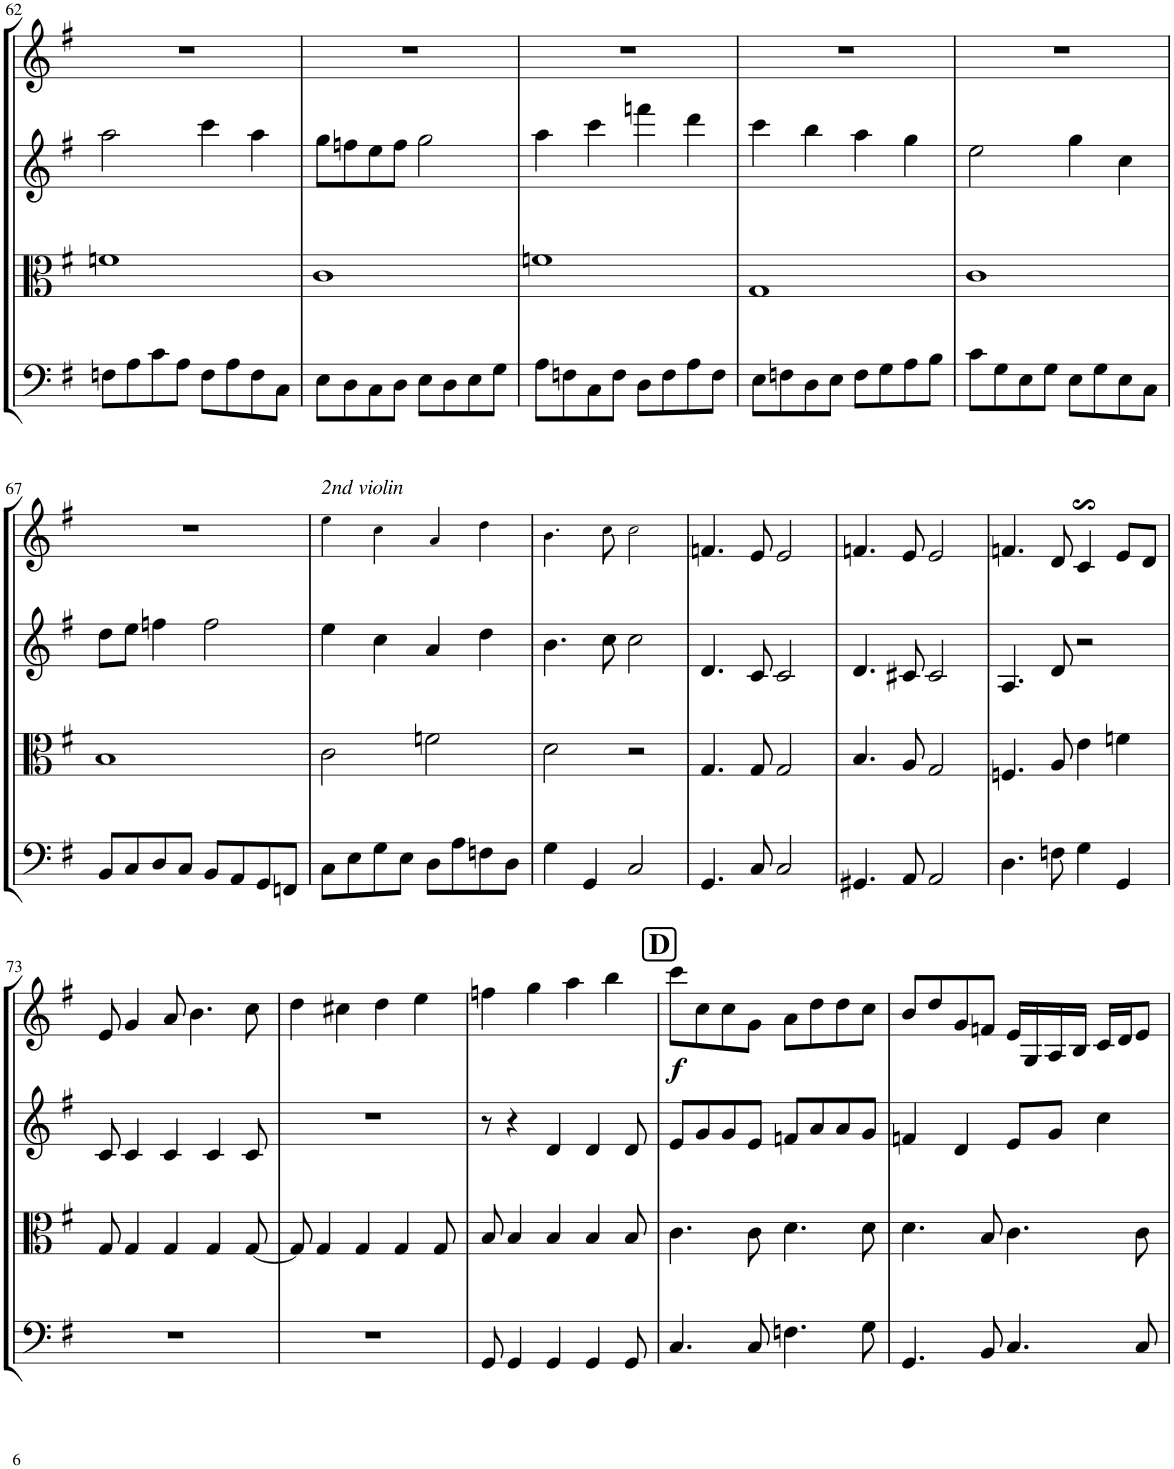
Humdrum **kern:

**kern	**kern	**kern	**kern	**dynam
*part4	*part3	*part2	*part1	*part1
*staff4	*staff3	*staff2	*staff1	*staff1
*I"Violoncello	*I"Viola	*I"Violin II	*I"Violin I	*
*I'Vc	*I'Vla	*I'Vln	*I'Vln	*
!!LO:PB:g=z
*clefF4	*clefC3	*clefG2	*clefG2	*
*k[f#]	*k[f#]	*k[f#]	*k[f#]	*
*M4/4	*M4/4	*M4/4	*M4/4	*
=62	=62	=62	=62	=62
8Fn\L	1fn	2aa\	1r	.
8A\	.	.	.	.
8c\	.	.	.	.
8A\J	.	.	.	.
8F\L	.	4ccc\	.	.
8A\	.	.	.	.
8F\	.	4aa\	.	.
8C\J	.	.	.	.
=63	=63	=63	=63	=63
8E\L	1c	8gg\L	1r	.
8D\	.	8ffn\	.	.
8C\	.	8ee\	.	.
8D\J	.	8ff\J	.	.
8E\L	.	2gg\	.	.
8D\	.	.	.	.
8E\	.	.	.	.
8G\J	.	.	.	.
=64	=64	=64	=64	=64
8A\L	1fn	4aa\	1r	.
8Fn\	.	.	.	.
8C\	.	4ccc\	.	.
8F\J	.	.	.	.
8D\L	.	4fffn\	.	.
8F\	.	.	.	.
8A\	.	4ddd\	.	.
8F\J	.	.	.	.
=65	=65	=65	=65	=65
8E\L	1G	4ccc\	1r	.
8Fn\	.	.	.	.
8D\	.	4bb\	.	.
8E\J	.	.	.	.
8F\L	.	4aa\	.	.
8G\	.	.	.	.
8A\	.	4gg\	.	.
8B\J	.	.	.	.
=66	=66	=66	=66	=66
8c\L	1c	2ee\	1r	.
8G\	.	.	.	.
8E\	.	.	.	.
8G\J	.	.	.	.
8E\L	.	4gg\	.	.
8G\	.	.	.	.
8E\	.	4cc\	.	.
8C\J	.	.	.	.
!!LO:LB:g=z
=67	=67	=67	=67	=67
8BB/L	1B	8dd\L	1r	.
8C/	.	8ee\J	.	.
8D/	.	4ffn\	.	.
8C/J	.	.	.	.
8BB/L	.	2ff\	.	.
8AA/	.	.	.	.
8GG/	.	.	.	.
8FFn/J	.	.	.	.
=68	=68	=68	=68	=68
!	!	!	!LO:TX:a:i:t=2nd violin	!
8C\L	2c\	4ee\	4ee\	.
8E\	.	.	.	.
8G\	.	4cc\	4cc\	.
8E\J	.	.	.	.
8D\L	2fn\	4a/	4a/	.
8A\	.	.	.	.
8Fn\	.	4dd\	4dd\	.
8D\J	.	.	.	.
=69	=69	=69	=69	=69
4G\	2d\	4.b\	4.b\	.
4GG/	.	.	.	.
.	.	8cc\	8cc\	.
2C/	2r	2cc\	2cc\	.
=70	=70	=70	=70	=70
4.GG/	4.G/	4.d/	4.fn/	.
8C/	8G/	8c/	8e/	.
2C/	2G/	2c/	2e/	.
=71	=71	=71	=71	=71
4.GG#X/	4.B/	4.d/	4.fn/	.
8AA/	8A/	8c#X/	8e/	.
2AA/	2G/	2c#/	2e/	.
=72	=72	=72	=72	=72
4.D\	4.Fn/	4.A/	4.fn/	.
8Fn\	8A/	8d/	8d/	.
4G\	4e\	2r	4cs$Ss/	.
4GG/	4fn\	.	8e/L	.
.	.	.	8d/J	.
!!LO:LB:g=z
=73	=73	=73	=73	=73
1r	8G/	8c/	8e/	.
.	4G/	4c/	4g/	.
.	4G/	4c/	8a/	.
.	.	.	4.b\	.
.	4G/	4c/	.	.
.	[8G/	8c/	8cc\	.
=74	=74	=74	=74	=74
1r	8G/]	1r	4dd\	.
.	4G/	.	.	.
.	.	.	4cc#X\	.
.	4G/	.	.	.
.	.	.	4dd\	.
.	4G/	.	.	.
.	.	.	4ee\	.
.	8G/	.	.	.
=75	=75	=75	=75	=75
8GG/	8B/	8r	4ffn\	.
4GG/	4B/	4r	.	.
.	.	.	4gg\	.
4GG/	4B/	4d/	.	.
.	.	.	4aa\	.
4GG/	4B/	4d/	.	.
.	.	.	4bb\	.
8GG/	8B/	8d/	.	.
!!LO:REH:place=s1:a:B:cj:fs=14:t=D
=76	=76	=76	=76	=76
!	!	!	!	!LO:DY:b
4.C/	4.c\	8e/L	8ccc\L	f
.	.	8g/	8cc\	.
.	.	8g/	8cc\	.
8C/	8c\	8e/J	8g\J	.
4.Fn\	4.d\	8fn/L	8a\L	.
.	.	8a/	8dd\	.
.	.	8a/	8dd\	.
8G\	8d\	8g/J	8cc\J	.
=77	=77	=77	=77	=77
4.GG/	4.d\	4fn/	8b/L	.
.	.	.	8dd/	.
.	.	4d/	8g/	.
8BB/	8B/	.	8fn/J	.
4.C/	4.c\	8e/L	16e/LL	.
.	.	.	16G/	.
.	.	8g/J	16A/	.
.	.	.	16B/JJ	.
.	.	4cc\	16c/LL	.
.	.	.	16d/J	.
8C/	8c\	.	8e/J	.
=	=	=	=	=
*-	*-	*-	*-	*-
